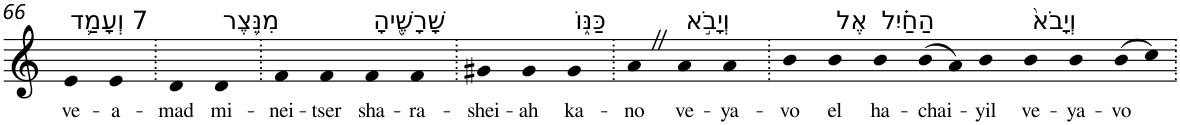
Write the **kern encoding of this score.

**kern	**text
*part1	*part1
*staff1	*staff1
*I"Piano	*
*I'Pno	*
!!LO:PB:g=z
*clefG2	*
*k[]	*
=66	=66
!LO:TX:a:t=7 וְעָמַ֛ד	!
!	!LO:LY:b
4e	ve-
!	!LO:LY:b
4e	-a-
=67.	=67.
!	!LO:LY:b
4d	-mad
!LO:TX:a:t=מִנֵּ֥צֶר	!
!	!LO:LY:b
4d	mi-
=68.	=68.
!	!LO:LY:b
4f	-nei-
!	!LO:LY:b
4f	-tser
!LO:TX:a:t=שָׁרָשֶׁ֖יהָ	!
!	!LO:LY:b
4f	sha-
!	!LO:LY:b
4f	-ra-
=69.	=69.
!	!LO:LY:b
4g#X	-shei-
!	!LO:LY:b
4g#	-ah
!LO:TX:a:t=כַּנּ֑וֹ	!
!	!LO:LY:b
4g#	ka-
=70.	=70.
!	!LO:LY:b
4aZ	-no
!LO:TX:a:t=וְיָבֹ֣א	!
!	!LO:LY:b
4a	ve-
!	!LO:LY:b
4a	-ya-
=71.	=71.
!	!LO:LY:b
4b	-vo
!LO:TX:a:t=אֶל	!
!	!LO:LY:b
4b	el
!LO:TX:a:t=הַחַ֗יִל	!
!	!LO:LY:b
4b	ha-
!	!LO:LY:b
(>8b	-chai-
8a)	.
!	!LO:LY:b
4b	-yil
!LO:TX:a:t=וְיָבֹא֙	!
!	!LO:LY:b
4b	ve-
!	!LO:LY:b
4b	-ya-
!	!LO:LY:b
(>8b	-vo
8cc)	.
=.	=.
*-	*-
